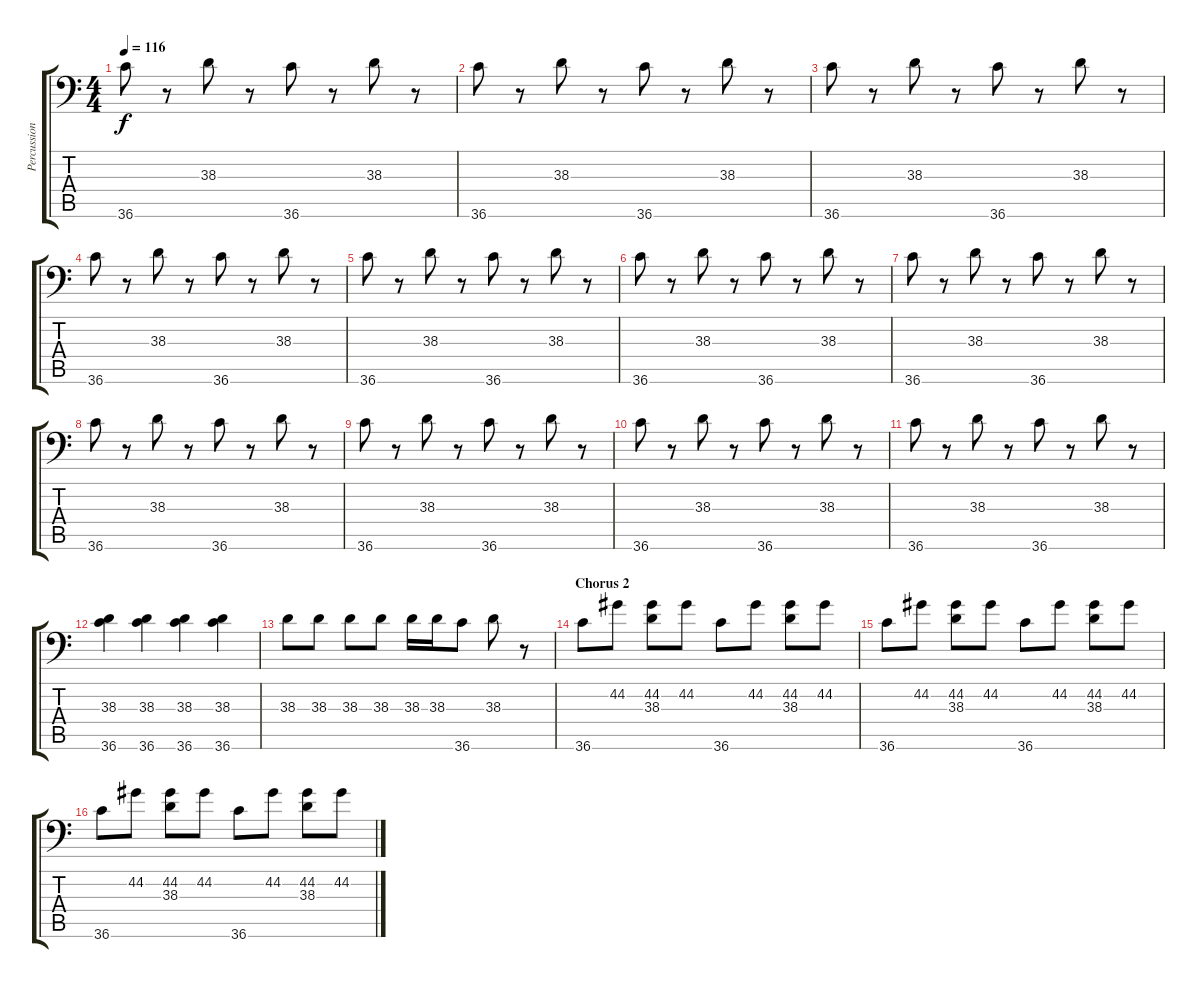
\track ("Percussion" "Percussion") {instrument acousticgrandpiano}
\staff {score tabs}
\tuning (C-1 C-1 C-1 C-1 C-1 C-1) {hide}
\ts (4 4)
\tempo 116
\clef f4
\ks c
36.6.8{dy f} r.8 38.3.8 r.8 36.6.8 r.8 38.3.8 r.8 |
36.6.8 r.8 38.3.8 r.8 36.6.8 r.8 38.3.8 r.8 |
36.6.8 r.8 38.3.8 r.8 36.6.8 r.8 38.3.8 r.8 |
36.6.8 r.8 38.3.8 r.8 36.6.8 r.8 38.3.8 r.8 |
36.6.8 r.8 38.3.8 r.8 36.6.8 r.8 38.3.8 r.8 |
36.6.8 r.8 38.3.8 r.8 36.6.8 r.8 38.3.8 r.8 |
36.6.8 r.8 38.3.8 r.8 36.6.8 r.8 38.3.8 r.8 |
36.6.8 r.8 38.3.8 r.8 36.6.8 r.8 38.3.8 r.8 |
36.6.8 r.8 38.3.8 r.8 36.6.8 r.8 38.3.8 r.8 |
36.6.8 r.8 38.3.8 r.8 36.6.8 r.8 38.3.8 r.8 |
36.6.8 r.8 38.3.8 r.8 36.6.8 r.8 38.3.8 r.8 |
(38.3 36.6).4 (38.3 36.6).4 (38.3 36.6).4 (38.3 36.6).4 |
38.3.8 38.3.8 38.3.8 38.3.8 38.3.16 38.3.16 36.6.8 38.3.8 r.8 |
\section ("" "Chorus 2")
36.6.8 44.2.8 (44.2 38.3).8 44.2.8 36.6.8 44.2.8 (44.2 38.3).8 44.2.8 |
36.6.8 44.2.8 (44.2 38.3).8 44.2.8 36.6.8 44.2.8 (44.2 38.3).8 44.2.8 |
36.6.8 44.2.8 (44.2 38.3).8 44.2.8 36.6.8 44.2.8 (44.2 38.3).8 44.2.8
